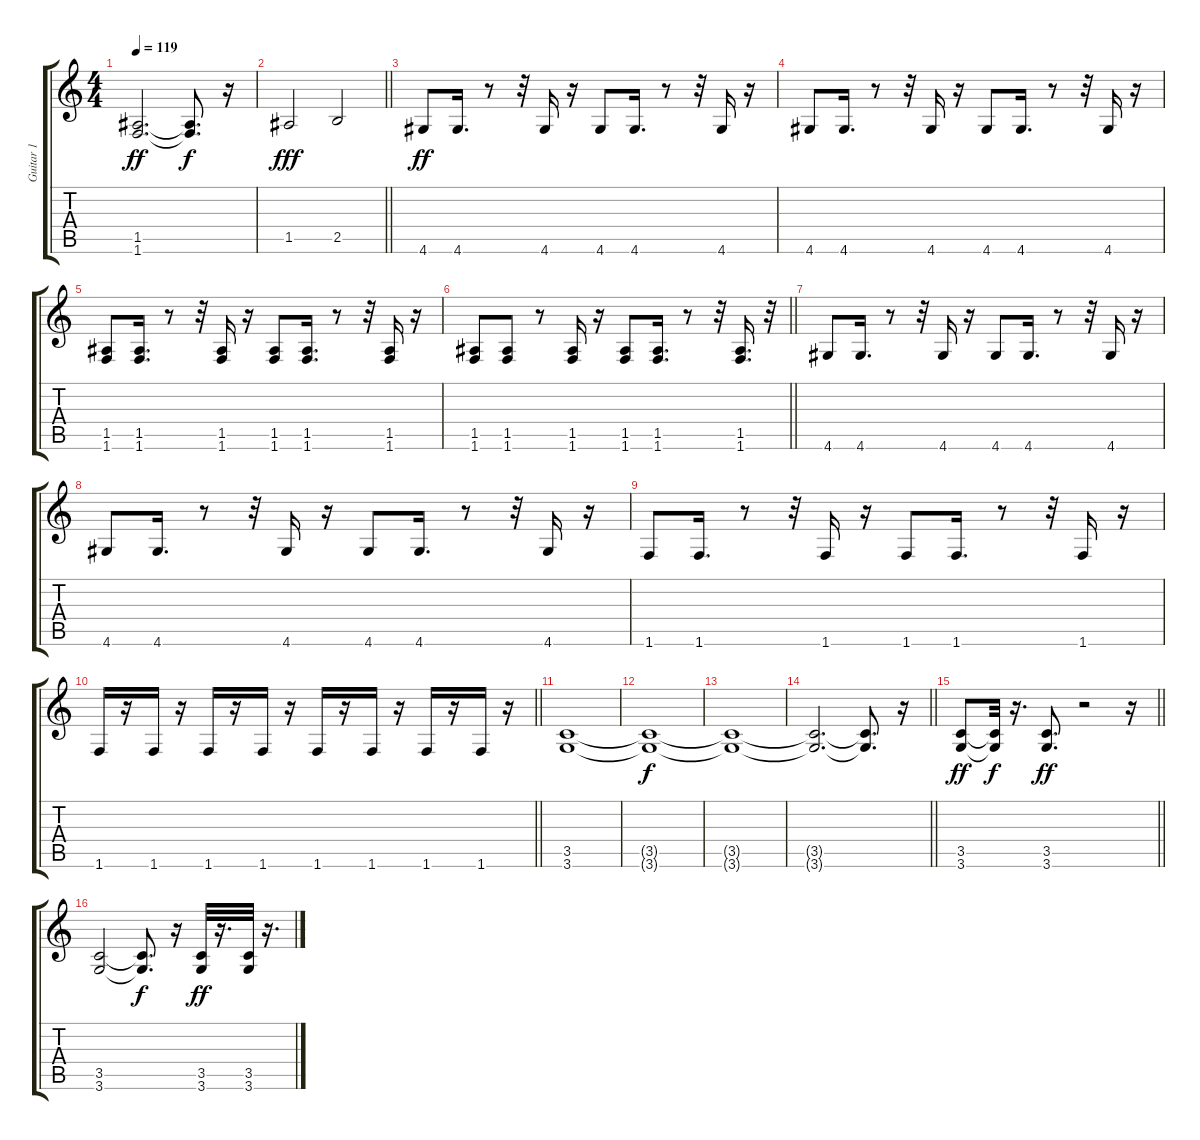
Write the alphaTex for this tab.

\track ("Guitar 1" "Guitar 1") {instrument distortionguitar}
\staff {score tabs}
\tuning (E4 B3 G3 D3 A2 E2) {hide}
\ts (4 4)
\tempo 119
\clef g2
\ks c
(1.5 1.6).2{d dy ff} (1.5{t} 1.6{t}).8{d dy f} r.16 |
\barLineRight lightlight
1.5.2{dy fff balance 8} 2.5.2 |
4.6.8{dy ff balance 12} 4.6.16{d} r.8 r.32 4.6.16 r.16 4.6.8 4.6.16{d} r.8 r.32 4.6.16 r.16 |
4.6.8 4.6.16{d} r.8 r.32 4.6.16 r.16 4.6.8 4.6.16{d} r.8 r.32 4.6.16 r.16 |
(1.5 1.6).8 (1.5 1.6).16{d} r.8 r.32 (1.5 1.6).16 r.16 (1.5 1.6).8 (1.5 1.6).16{d} r.8 r.32 (1.5 1.6).16 r.16 |
\barLineRight lightlight
(1.5 1.6).8 (1.5 1.6).8 r.8 (1.5 1.6).16 r.16 (1.5 1.6).8 (1.5 1.6).16{d} r.8 r.32 (1.5 1.6).16{d} r.32 |
4.6.8 4.6.16{d} r.8 r.32 4.6.16 r.16 4.6.8 4.6.16{d} r.8 r.32 4.6.16 r.16 |
4.6.8 4.6.16{d} r.8 r.32 4.6.16 r.16 4.6.8 4.6.16{d} r.8 r.32 4.6.16 r.16 |
1.6.8 1.6.16{d} r.8 r.32 1.6.16 r.16 1.6.8 1.6.16{d} r.8 r.32 1.6.16 r.16 |
\barLineRight lightlight
1.6.16 r.16 1.6.16 r.16 1.6.16 r.16 1.6.16 r.16 1.6.16 r.16 1.6.16 r.16 1.6.16 r.16 1.6.16 r.16 |
(3.5 3.6).1 |
(3.5{t} 3.6{t}).1{dy f} |
(3.5{t} 3.6{t}).1 |
\barLineRight lightlight
(3.5{t} 3.6{t}).2{d} (3.5{t} 3.6{t}).8{d} r.16 |
\barLineRight lightlight
(3.5 3.6).8{dy ff} (3.5{t} 3.6{t}).32{dy f} r.16{d} (3.5 3.6).8{d dy ff} r.2 r.16 |
(3.5 3.6).2 (3.5{t} 3.6{t}).8{d dy f} r.16 (3.5 3.6).32{dy ff} r.16{d} (3.5 3.6).32 r.16{d}
